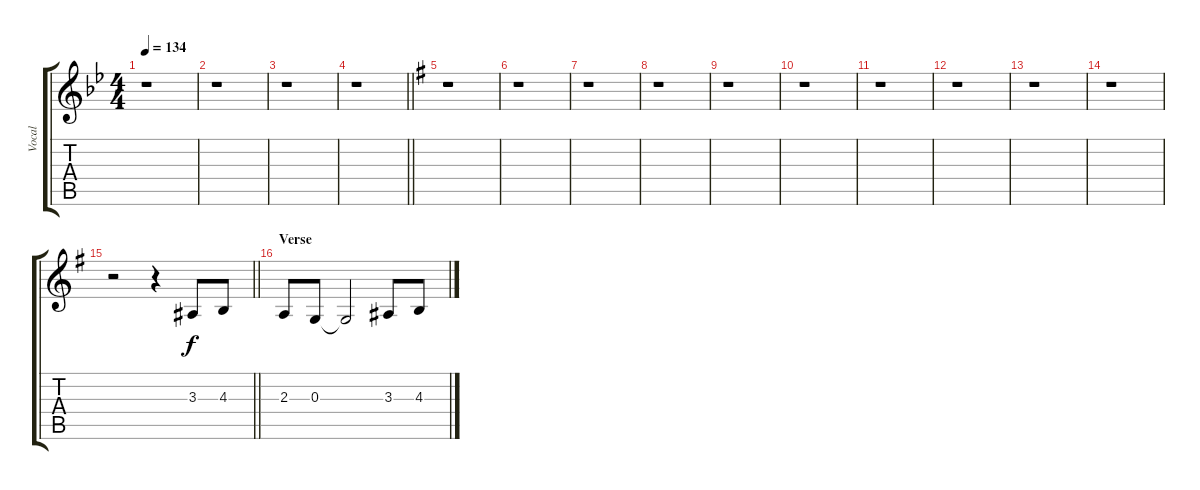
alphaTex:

\track ("Vocal" "Vocal") {instrument tenorsax}
\staff {score tabs}
\tuning (E4 B3 G3 D3 A2 E2) {hide}
\ts (4 4)
\tempo 134
\clef g2
\ks bb
r.1{dy f} |
r.1 |
r.1 |
\barLineRight lightlight
r.1 |
\section ("" "")
\ks g
r.1 |
r.1 |
r.1 |
r.1 |
r.1 |
r.1 |
r.1 |
r.1 |
r.1 |
r.1 |
\barLineRight lightlight
r.2 r.4 3.3.8 4.3.8 |
\section ("" "Verse")
2.3.8 0.3.8 0.3{t}.2 3.3.8 4.3.8
